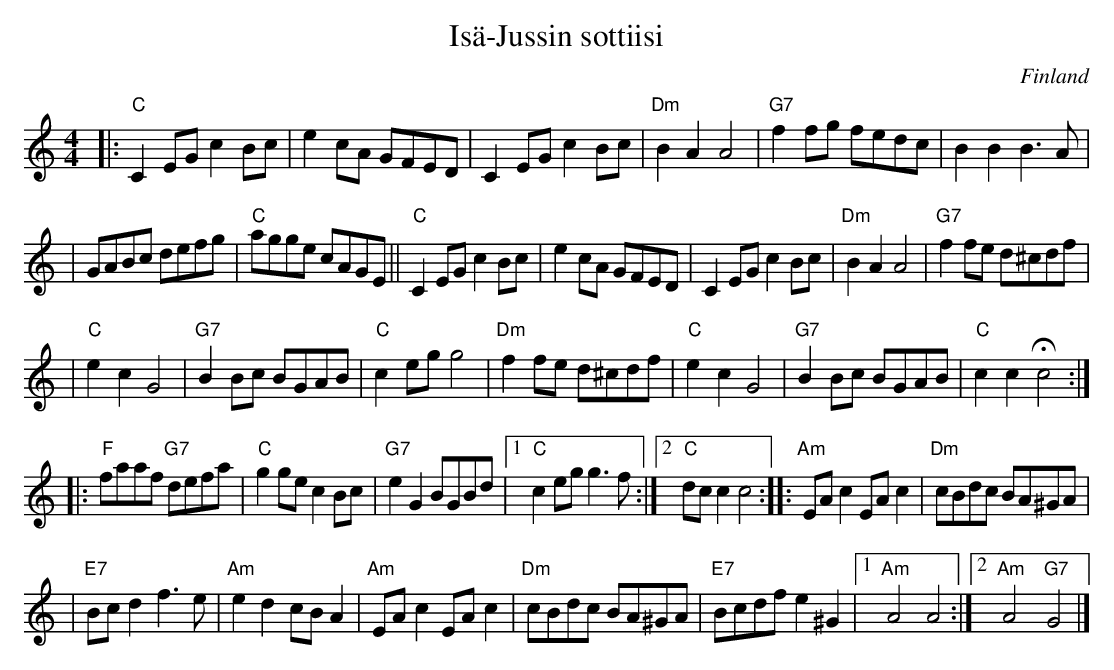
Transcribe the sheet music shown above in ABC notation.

X:1
T: Is\"a-Jussin sottiisi
O: Finland
M: 4/4
L: 1/8
K: C
|: "C"C2EG c2Bc | e2cA GFED \
| C2EG c2Bc | "Dm"B2A2 A4 \
| "G7"f2fg fedc | B2B2 B3A |
| GABc defg | "C"agge cAGE \
|| "C"C2EG c2Bc | e2cA GFED \
| C2EG c2Bc | "Dm"B2A2 A4 | "G7"f2fe d^cdf |
| "C"e2c2 G4 | "G7"B2Bc BGAB | "C"c2eg g4 \
| "Dm"f2fe d^cdf | "C"e2c2 G4 \
| "G7"B2Bc BGAB | "C"c2c2 Hc4 :|
|: "F"faaf "G7"defa | "C"g2ge c2Bc \
| "G7"e2G2 BGBd |1 "C"c2eg g3f :|2 "C"dc c2 c4 \
:: "Am"EAc2 EAc2 | "Dm"cBdc BA^GA |
| "E7"Bcd2 f3e | "Am"e2d2 cBA2 \
|  "Am"EAc2 EAc2 | "Dm"cBdc BA^GA \
| "E7"Bcdf e2^G2 |1 "Am"A4 A4 :|2 "Am"A4 "G7"G4 |]
